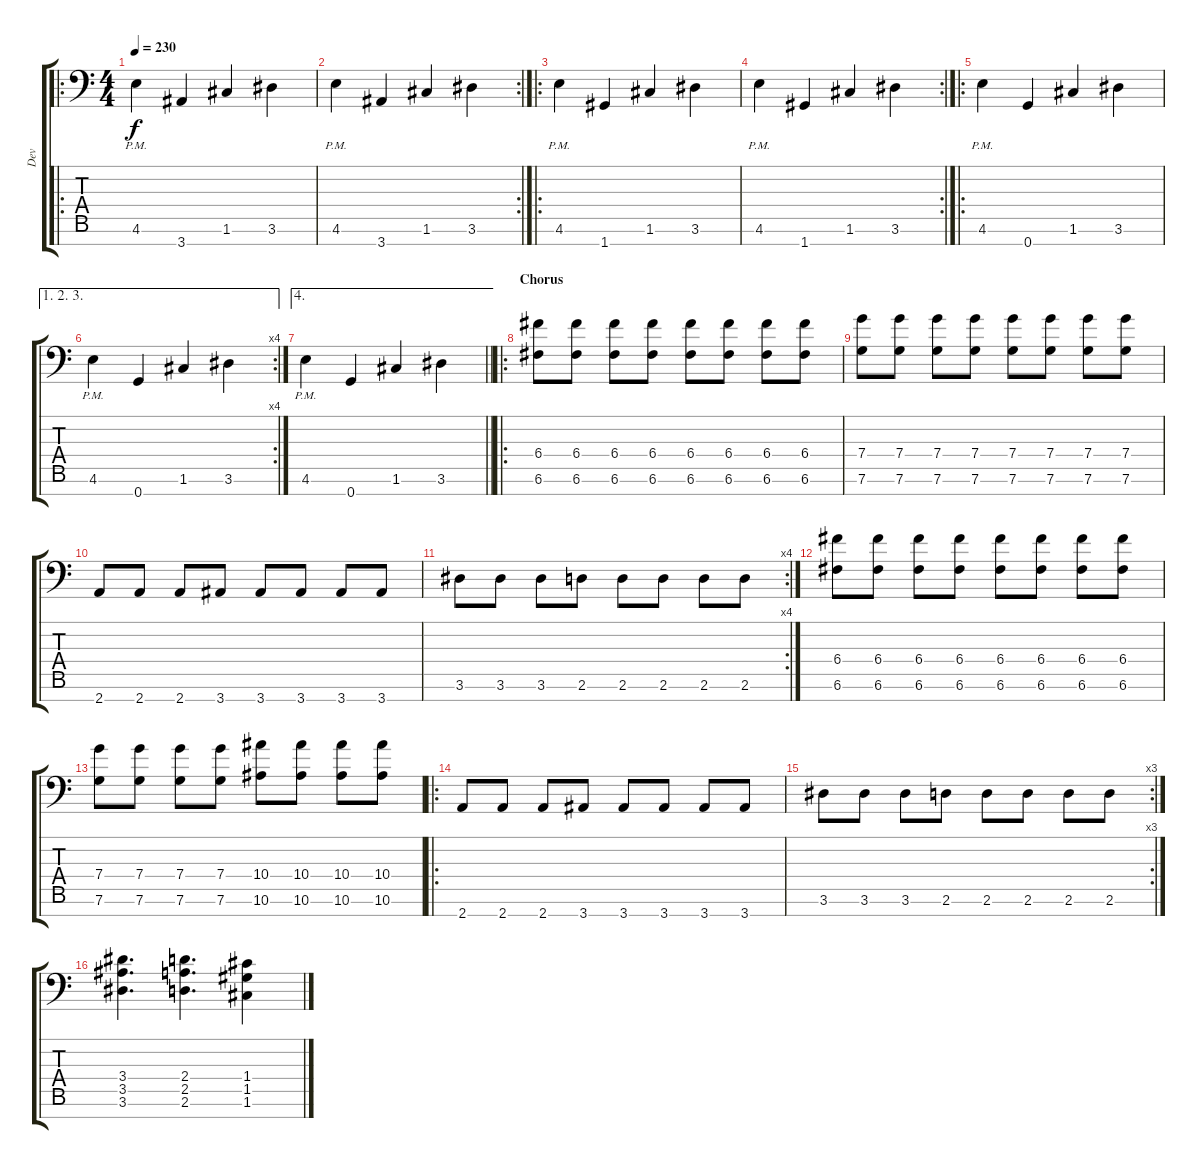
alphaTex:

\track ("Dev " "Dev ") {instrument distortionguitar}
\staff {score tabs}
\tuning (E4 C4 G3 C3 G2 C2 G1) {hide}
\ro
\ts (4 4)
\tempo 230
\clef f4
\ks c
4.6{pm}.4{dy f} 3.7.4 1.6.4 3.6.4 |
\rc 2
4.6{pm}.4 3.7.4 1.6.4 3.6.4 |
\ro
4.6{pm}.4 1.7.4 1.6.4 3.6.4 |
\rc 2
4.6{pm}.4 1.7.4 1.6.4 3.6.4 |
\ro
4.6{pm}.4 0.7.4 1.6.4 3.6.4 |
\ae (1 2 3)
\rc 4
4.6{pm}.4 0.7.4 1.6.4 3.6.4 |
\ae 4
\barLineRight lightlight
4.6{pm}.4 0.7.4 1.6.4 3.6.4 |
\ro
\section ("" "Chorus")
(6.4 6.6).8 (6.4 6.6).8 (6.4 6.6).8 (6.4 6.6).8 (6.4 6.6).8 (6.4 6.6).8 (6.4 6.6).8 (6.4 6.6).8 |
(7.4 7.6).8 (7.4 7.6).8 (7.4 7.6).8 (7.4 7.6).8 (7.4 7.6).8 (7.4 7.6).8 (7.4 7.6).8 (7.4 7.6).8 |
2.7.8 2.7.8 2.7.8 3.7.8 3.7.8 3.7.8 3.7.8 3.7.8 |
\rc 4
3.6.8 3.6.8 3.6.8 2.6.8 2.6.8 2.6.8 2.6.8 2.6.8 |
(6.4 6.6).8 (6.4 6.6).8 (6.4 6.6).8 (6.4 6.6).8 (6.4 6.6).8 (6.4 6.6).8 (6.4 6.6).8 (6.4 6.6).8 |
(7.4 7.6).8 (7.4 7.6).8 (7.4 7.6).8 (7.4 7.6).8 (10.4 10.6).8 (10.4 10.6).8 (10.4 10.6).8 (10.4 10.6).8 |
\ro
2.7.8 2.7.8 2.7.8 3.7.8 3.7.8 3.7.8 3.7.8 3.7.8 |
\rc 3
3.6.8 3.6.8 3.6.8 2.6.8 2.6.8 2.6.8 2.6.8 2.6.8 |
(3.4 3.5 3.6).4{d} (2.4 2.5 2.6).4{d} (1.4 1.5 1.6).4
